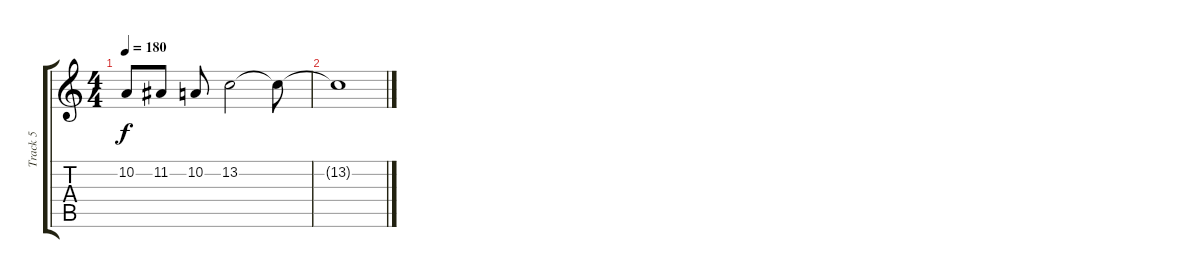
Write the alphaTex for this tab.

\track ("Track 5" "Track 5") {instrument trumpet}
\staff {score tabs}
\tuning (E4 B3 G3 D3 A2 E2) {hide}
\ts (4 4)
\tempo 180
\clef g2
\ks c
10.2.8{dy f} 11.2.8 10.2.8 13.2.2 13.2{t}.8 |
13.2{t}.1
